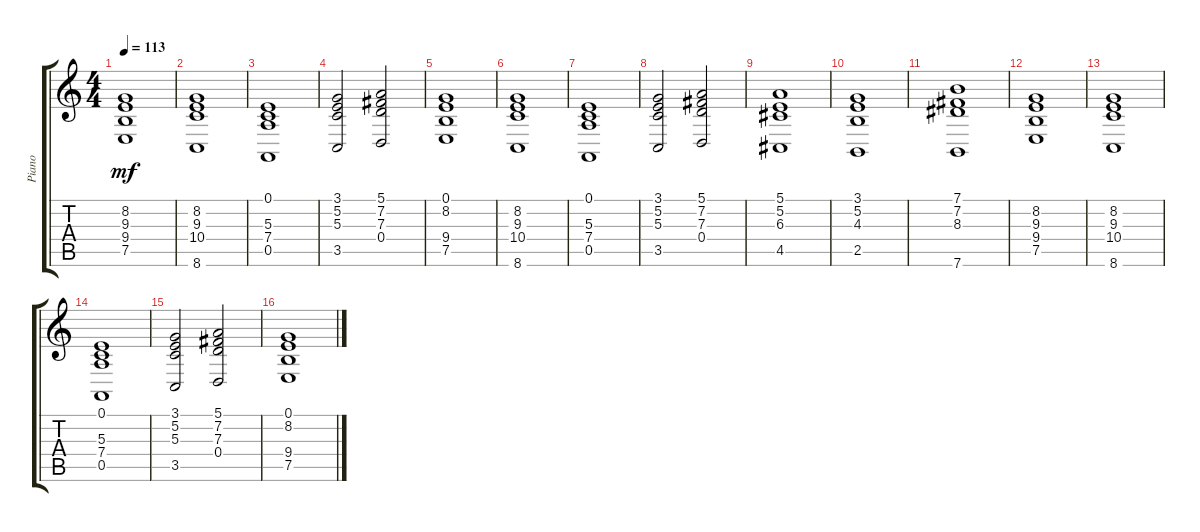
\track ("Piano" "Piano") {instrument electricpiano2}
\staff {score tabs}
\tuning (E4 B3 G3 D3 A2 E2) {hide}
\ts (4 4)
\tempo 113
\clef g2
\ks c
(8.2 9.3 9.4 7.5).1{dy mf} |
(8.2 9.3 10.4 8.6).1 |
(0.1 5.3 7.4 0.5).1 |
(3.1 5.2 5.3 3.5).2 (5.1 7.2 7.3 0.4).2 |
(0.1 8.2 9.4 7.5).1 |
(8.2 9.3 10.4 8.6).1 |
(0.1 5.3 7.4 0.5).1 |
(3.1 5.2 5.3 3.5).2 (5.1 7.2 7.3 0.4).2 |
(5.1 5.2 6.3 4.5).1 |
(3.1 5.2 4.3 2.5).1 |
(7.1 7.2 8.3 7.6).1 |
(8.2 9.3 9.4 7.5).1 |
(8.2 9.3 10.4 8.6).1 |
(0.1 5.3 7.4 0.5).1 |
(3.1 5.2 5.3 3.5).2 (5.1 7.2 7.3 0.4).2 |
(0.1 8.2 9.4 7.5).1
